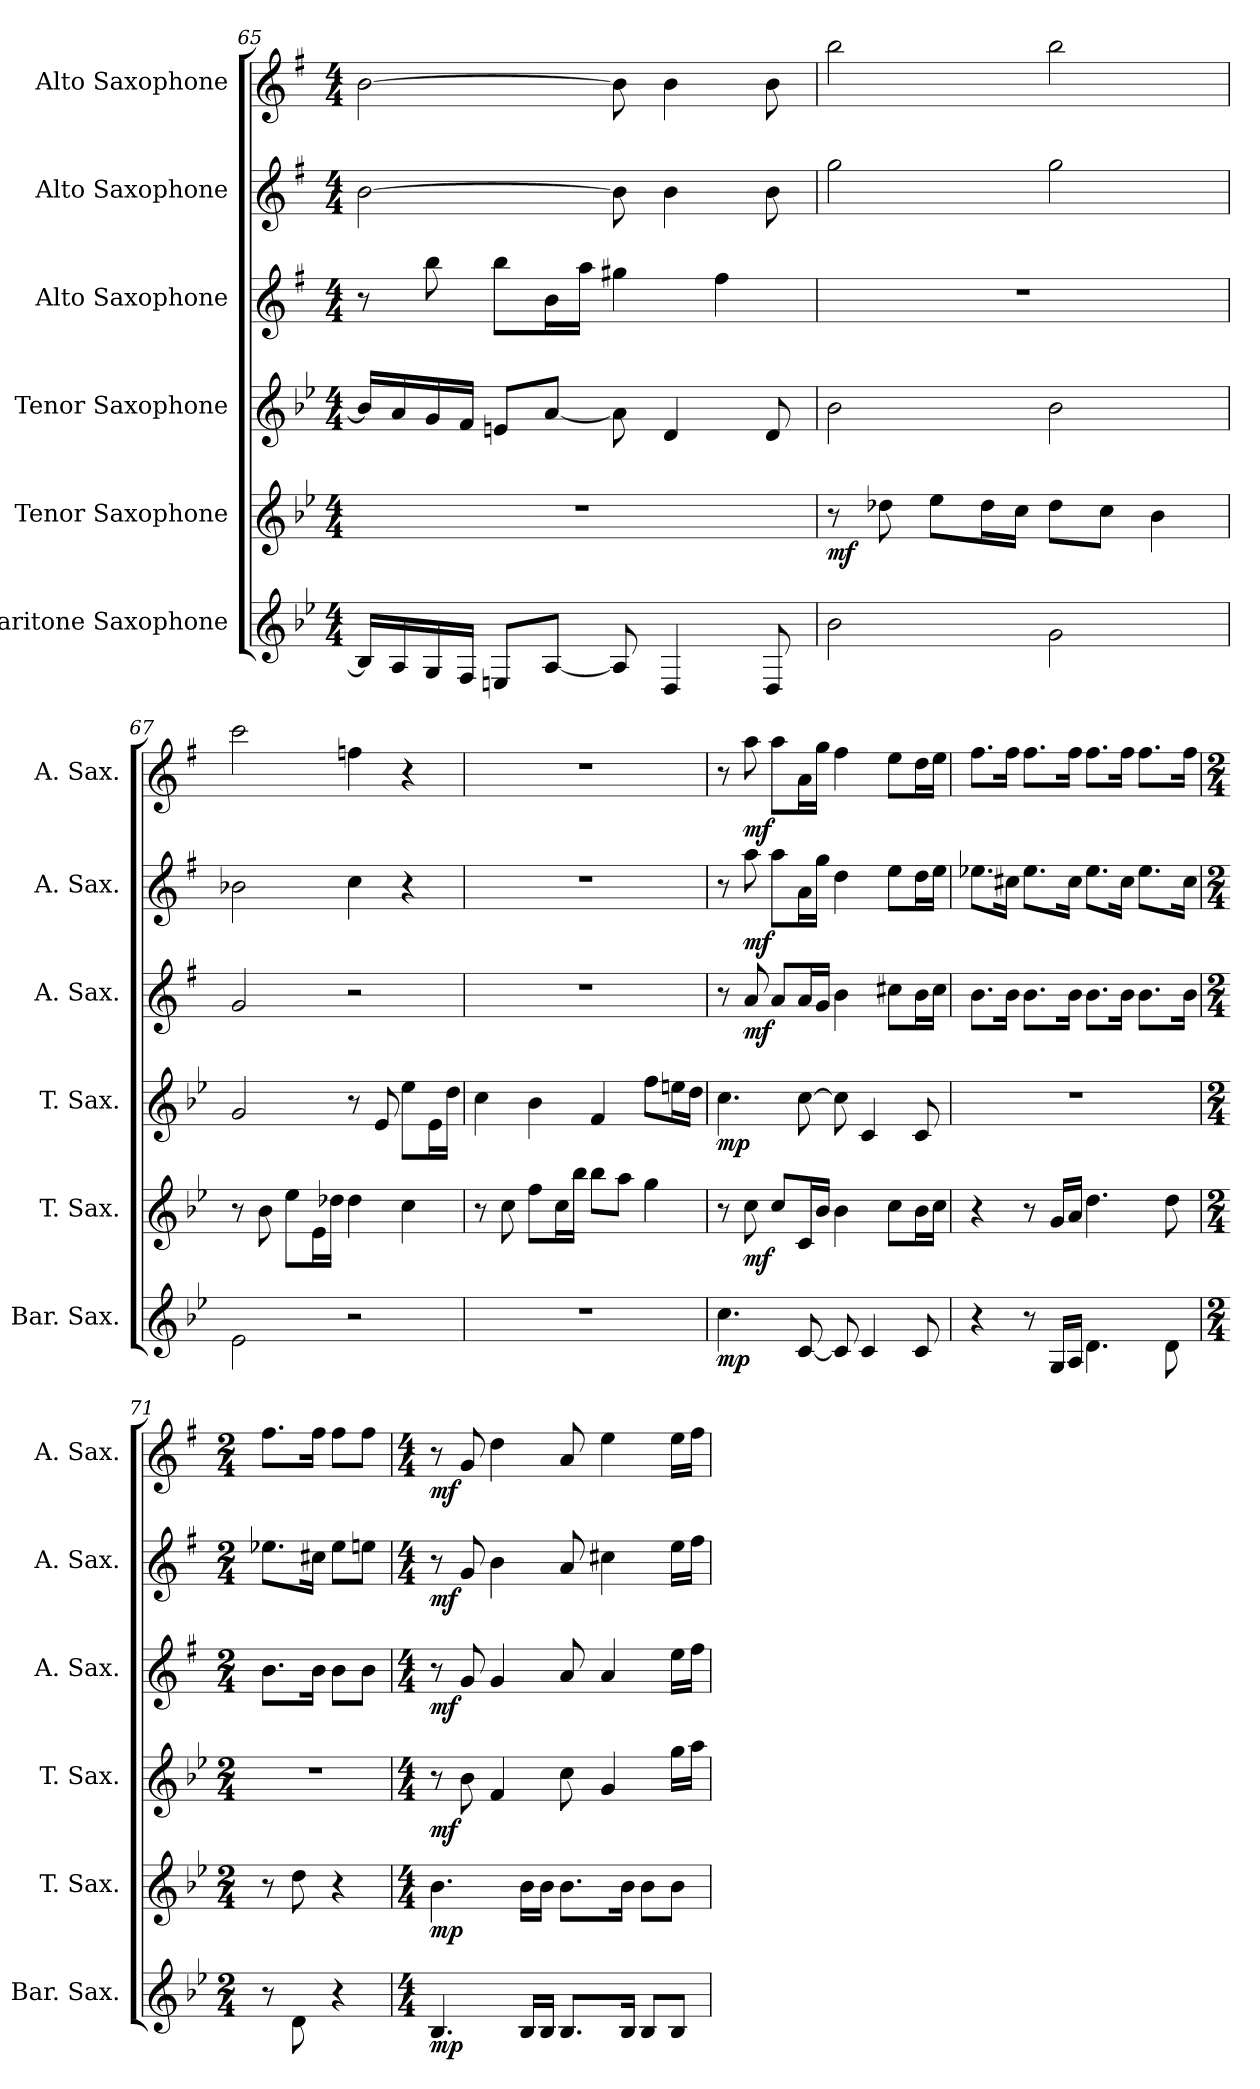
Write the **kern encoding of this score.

**kern	**dynam	**kern	**dynam	**kern	**dynam	**kern	**dynam	**kern	**dynam	**kern	**dynam
*part6	*part6	*part5	*part5	*part4	*part4	*part3	*part3	*part2	*part2	*part1	*part1
*staff6	*staff6	*staff5	*staff5	*staff4	*staff4	*staff3	*staff3	*staff2	*staff2	*staff1	*staff1
*I"Baritone Saxophone	*	*I"Tenor Saxophone	*	*I"Tenor Saxophone	*	*I"Alto Saxophone	*	*I"Alto Saxophone	*	*I"Alto Saxophone	*
*I'Bar. Sax.	*	*I'T. Sax.	*	*I'T. Sax.	*	*I'A. Sax.	*	*I'A. Sax.	*	*I'A. Sax.	*
!!LO:PB:g=z
*clefG2	*	*clefG2	*	*clefG2	*	*clefG2	*	*clefG2	*	*clefG2	*
*ITrd12c21	*	*ITrd8c14	*	*ITrd8c14	*	*ITrd5c9	*	*ITrd5c9	*	*ITrd5c9	*
*k[b-e-]	*	*k[b-e-]	*	*k[b-e-]	*	*k[b-e-]	*	*k[b-e-]	*	*k[b-e-]	*
*M4/4	*	*M4/4	*	*M4/4	*	*M4/4	*	*M4/4	*	*M4/4	*
=65	=65	=65	=65	=65	=65	=65	=65	=65	=65	=65	=65
16BB/LL]	.	1r	.	16B/LL]	.	8r	.	[2d\	.	[2d\	.
16AA/	.	.	.	16A/	.	.	.	.	.	.	.
16GG/	.	.	.	16G/	.	8dd\	.	.	.	.	.
16FF/JJ	.	.	.	16F/JJ	.	.	.	.	.	.	.
8EEn/L	.	.	.	8En/L	.	8dd\L	.	.	.	.	.
[8AA/J	.	.	.	[8A/J	.	16d\L	.	.	.	.	.
.	.	.	.	.	.	16cc\JJ	.	.	.	.	.
8AA/]	.	.	.	8A\]	.	4bn\	.	8d\]	.	8d\]	.
4DD/	.	.	.	4D/	.	.	.	4d\	.	4d\	.
.	.	.	.	.	.	4a\	.	.	.	.	.
8DD/	.	.	.	8D/	.	.	.	8d\	.	8d\	.
=66	=66	=66	=66	=66	=66	=66	=66	=66	=66	=66	=66
!	!	!	!LO:DY:b	!	!	!	!	!	!	!	!
2B-\	.	8r	mf	2B-\	.	1r	.	2b-\	.	2dd\	.
.	.	8d-X\	.	.	.	.	.	.	.	.	.
.	.	8e-\L	.	.	.	.	.	.	.	.	.
.	.	16d-\L	.	.	.	.	.	.	.	.	.
.	.	16c\JJ	.	.	.	.	.	.	.	.	.
2G\	.	8d-\L	.	2B-\	.	.	.	2b-\	.	2dd\	.
.	.	8c\J	.	.	.	.	.	.	.	.	.
.	.	4B-\	.	.	.	.	.	.	.	.	.
=67	=67	=67	=67	=67	=67	=67	=67	=67	=67	=67	=67
2E-\	.	8r	.	2G/	.	2B-/	.	2d-X\	.	2ee-\	.
.	.	8B-\	.	.	.	.	.	.	.	.	.
.	.	8e-\L	.	.	.	.	.	.	.	.	.
.	.	16E-\L	.	.	.	.	.	.	.	.	.
.	.	16d-X\JJ	.	.	.	.	.	.	.	.	.
2r	.	4d-\	.	8r	.	2r	.	4e-\	.	4a-X\	.
.	.	.	.	8E-/	.	.	.	.	.	.	.
.	.	4c\	.	8e-\L	.	.	.	4r	.	4r	.
.	.	.	.	16E-\L	.	.	.	.	.	.	.
.	.	.	.	16d\JJ	.	.	.	.	.	.	.
!!LO:LB:g=z
=68	=68	=68	=68	=68	=68	=68	=68	=68	=68	=68	=68
1r	.	8r	.	4c\	.	1r	.	1r	.	1r	.
.	.	8c\	.	.	.	.	.	.	.	.	.
.	.	8f\L	.	4B-\	.	.	.	.	.	.	.
.	.	16c\L	.	.	.	.	.	.	.	.	.
.	.	16b-\JJ	.	.	.	.	.	.	.	.	.
.	.	8b-\L	.	4F/	.	.	.	.	.	.	.
.	.	8a\J	.	.	.	.	.	.	.	.	.
.	.	4g\	.	8f\L	.	.	.	.	.	.	.
.	.	.	.	16en\L	.	.	.	.	.	.	.
.	.	.	.	16d\JJ	.	.	.	.	.	.	.
=69	=69	=69	=69	=69	=69	=69	=69	=69	=69	=69	=69
!	!LO:DY:b	!	!	!	!LO:DY:b	!	!	!	!	!	!
4.c\	mp	8r	.	4.c\	mp	8r	.	8r	.	8r	.
!	!	!	!LO:DY:b	!	!	!	!LO:DY:b	!	!LO:DY:b	!	!LO:DY:b
.	.	8c\	mf	.	.	8c/	mf	8cc\	mf	8cc\	mf
.	.	8c/L	.	.	.	8c/L	.	8cc\L	.	8cc\L	.
[8C/	.	16C/L	.	[8c\	.	16c/L	.	16c\L	.	16c\L	.
.	.	16B-/JJ	.	.	.	16B-/JJ	.	16b-\JJ	.	16b-\JJ	.
8C/]	.	4B-\	.	8c\]	.	4d\	.	4f\	.	4a\	.
4C/	.	.	.	4C/	.	.	.	.	.	.	.
.	.	8c\L	.	.	.	8en\L	.	8g\L	.	8g\L	.
8C/	.	16B-\L	.	8C/	.	16d\L	.	16f\L	.	16f\L	.
.	.	16c\JJ	.	.	.	16e\JJ	.	16g\JJ	.	16g\JJ	.
=70	=70	=70	=70	=70	=70	=70	=70	=70	=70	=70	=70
4r	.	4r	.	1r	.	8.d\L	.	8.g-X\L	.	8.a\L	.
.	.	.	.	.	.	16d\Jk	.	16en\Jk	.	16a\Jk	.
8r	.	8r	.	.	.	8.d\L	.	8.g-\L	.	8.a\L	.
16GG/LL	.	16G/LL	.	.	.	.	.	.	.	.	.
16AA/JJ	.	16A/JJ	.	.	.	16d\Jk	.	16e\Jk	.	16a\Jk	.
4.D\	.	4.d\	.	.	.	8.d\L	.	8.g-\L	.	8.a\L	.
.	.	.	.	.	.	16d\Jk	.	16e\Jk	.	16a\Jk	.
.	.	.	.	.	.	8.d\L	.	8.g-\L	.	8.a\L	.
8D\	.	8d\	.	.	.	.	.	.	.	.	.
.	.	.	.	.	.	16d\Jk	.	16e\Jk	.	16a\Jk	.
!!LO:PB:g=z
=71	=71	=71	=71	=71	=71	=71	=71	=71	=71	=71	=71
*M2/4	*	*M2/4	*	*M2/4	*	*M2/4	*	*M2/4	*	*M2/4	*
8r	.	8r	.	2r	.	8.d\L	.	8.g-X\L	.	8.a\L	.
8D\	.	8d\	.	.	.	.	.	.	.	.	.
.	.	.	.	.	.	16d\Jk	.	16en\Jk	.	16a\Jk	.
4r	.	4r	.	.	.	8d\L	.	8g-\L	.	8a\L	.
.	.	.	.	.	.	8d\J	.	8gn\J	.	8a\J	.
=72	=72	=72	=72	=72	=72	=72	=72	=72	=72	=72	=72
*M4/4	*	*M4/4	*	*M4/4	*	*M4/4	*	*M4/4	*	*M4/4	*
!	!LO:DY:b	!	!LO:DY:b	!	!LO:DY:b	!	!LO:DY:b	!	!LO:DY:b	!	!LO:DY:b
4.BB-/	mp	4.B-\	mp	8r	mf	8r	mf	8r	mf	8r	mf
.	.	.	.	8B-\	.	8B-/	.	8B-/	.	8B-/	.
.	.	.	.	4F/	.	4B-/	.	4d\	.	4f\	.
16BB-/LL	.	16B-\LL	.	.	.	.	.	.	.	.	.
16BB-/JJ	.	16B-\JJ	.	.	.	.	.	.	.	.	.
8.BB-/L	.	8.B-\L	.	8c\	.	8c/	.	8c/	.	8c/	.
.	.	.	.	4G/	.	4c/	.	4en\	.	4g\	.
16BB-/Jk	.	16B-\Jk	.	.	.	.	.	.	.	.	.
8BB-/L	.	8B-\L	.	.	.	.	.	.	.	.	.
8BB-/J	.	8B-\J	.	16g\LL	.	16g\LL	.	16g\LL	.	16g\LL	.
.	.	.	.	16a\JJ	.	16a\JJ	.	16a\JJ	.	16a\JJ	.
=	=	=	=	=	=	=	=	=	=	=	=
*-	*-	*-	*-	*-	*-	*-	*-	*-	*-	*-	*-
